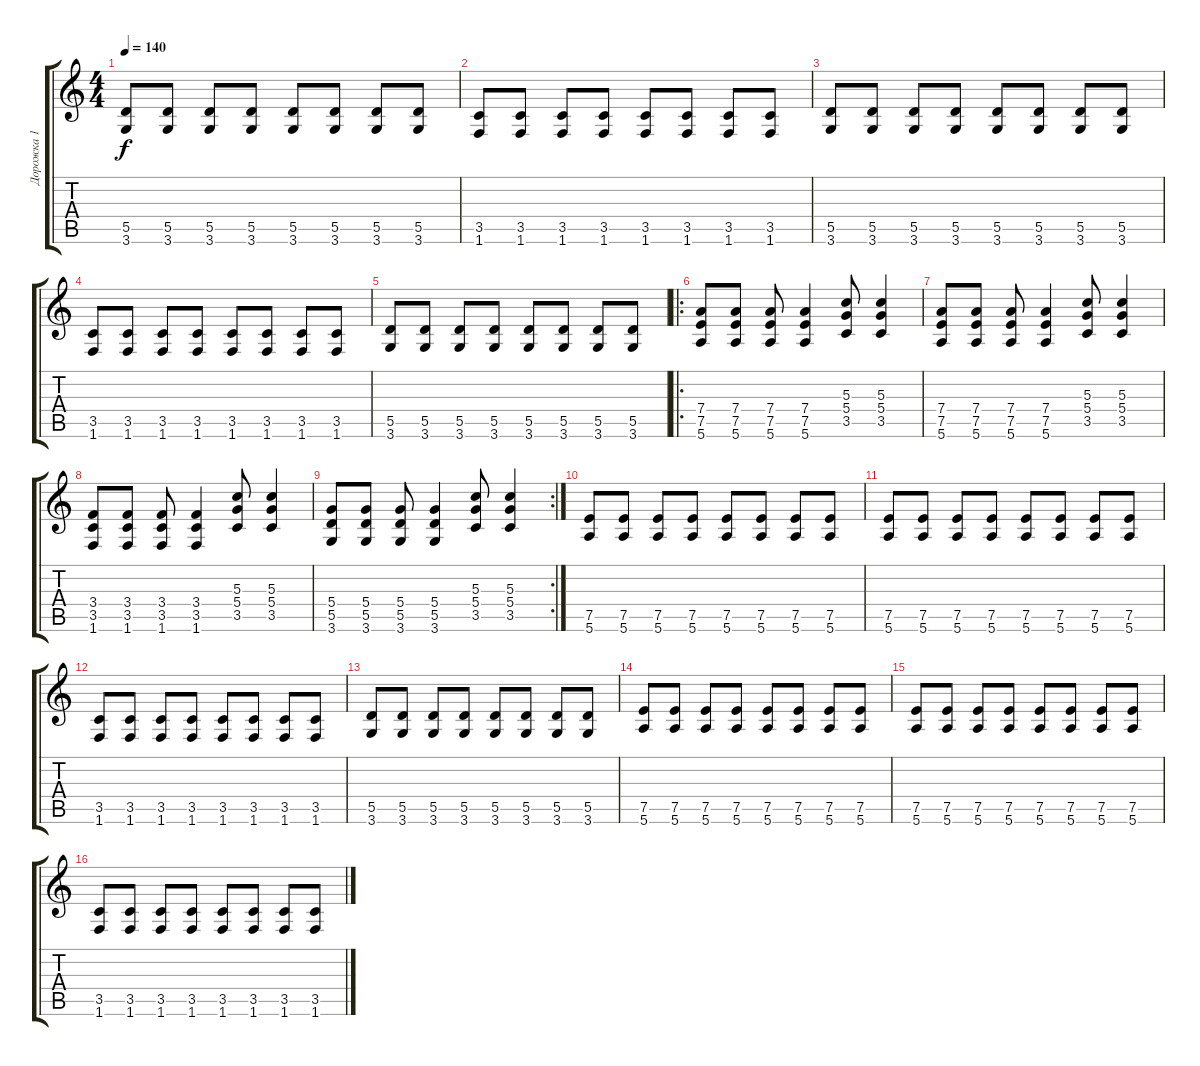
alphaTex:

\track ("Дорожка 1" "Дорожка 1") {instrument overdrivenguitar}
\staff {score tabs}
\tuning (E4 B3 G3 D3 A2 E2) {hide}
\ts (4 4)
\tempo 140
\clef g2
\ks c
(5.5 3.6).8{dy f} (5.5 3.6).8 (5.5 3.6).8 (5.5 3.6).8 (5.5 3.6).8 (5.5 3.6).8 (5.5 3.6).8 (5.5 3.6).8 |
(3.5 1.6).8 (3.5 1.6).8 (3.5 1.6).8 (3.5 1.6).8 (3.5 1.6).8 (3.5 1.6).8 (3.5 1.6).8 (3.5 1.6).8 |
(5.5 3.6).8 (5.5 3.6).8 (5.5 3.6).8 (5.5 3.6).8 (5.5 3.6).8 (5.5 3.6).8 (5.5 3.6).8 (5.5 3.6).8 |
(3.5 1.6).8 (3.5 1.6).8 (3.5 1.6).8 (3.5 1.6).8 (3.5 1.6).8 (3.5 1.6).8 (3.5 1.6).8 (3.5 1.6).8 |
(5.5 3.6).8 (5.5 3.6).8 (5.5 3.6).8 (5.5 3.6).8 (5.5 3.6).8 (5.5 3.6).8 (5.5 3.6).8 (5.5 3.6).8 |
\ro
(7.4 7.5 5.6).8 (7.4 7.5 5.6).8 (7.4 7.5 5.6).8 (7.4 7.5 5.6).4 (5.3 5.4 3.5).8 (5.3 5.4 3.5).4 |
(7.4 7.5 5.6).8 (7.4 7.5 5.6).8 (7.4 7.5 5.6).8 (7.4 7.5 5.6).4 (5.3 5.4 3.5).8 (5.3 5.4 3.5).4 |
(3.4 3.5 1.6).8 (3.4 3.5 1.6).8 (3.4 3.5 1.6).8 (3.4 3.5 1.6).4 (5.3 5.4 3.5).8 (5.3 5.4 3.5).4 |
\rc 2
(5.4 5.5 3.6).8 (5.4 5.5 3.6).8 (5.4 5.5 3.6).8 (5.4 5.5 3.6).4 (5.3 5.4 3.5).8 (5.3 5.4 3.5).4 |
(7.5 5.6).8 (7.5 5.6).8 (7.5 5.6).8 (7.5 5.6).8 (7.5 5.6).8 (7.5 5.6).8 (7.5 5.6).8 (7.5 5.6).8 |
(7.5 5.6).8 (7.5 5.6).8 (7.5 5.6).8 (7.5 5.6).8 (7.5 5.6).8 (7.5 5.6).8 (7.5 5.6).8 (7.5 5.6).8 |
(3.5 1.6).8 (3.5 1.6).8 (3.5 1.6).8 (3.5 1.6).8 (3.5 1.6).8 (3.5 1.6).8 (3.5 1.6).8 (3.5 1.6).8 |
(5.5 3.6).8 (5.5 3.6).8 (5.5 3.6).8 (5.5 3.6).8 (5.5 3.6).8 (5.5 3.6).8 (5.5 3.6).8 (5.5 3.6).8 |
(7.5 5.6).8 (7.5 5.6).8 (7.5 5.6).8 (7.5 5.6).8 (7.5 5.6).8 (7.5 5.6).8 (7.5 5.6).8 (7.5 5.6).8 |
(7.5 5.6).8 (7.5 5.6).8 (7.5 5.6).8 (7.5 5.6).8 (7.5 5.6).8 (7.5 5.6).8 (7.5 5.6).8 (7.5 5.6).8 |
(3.5 1.6).8 (3.5 1.6).8 (3.5 1.6).8 (3.5 1.6).8 (3.5 1.6).8 (3.5 1.6).8 (3.5 1.6).8 (3.5 1.6).8
